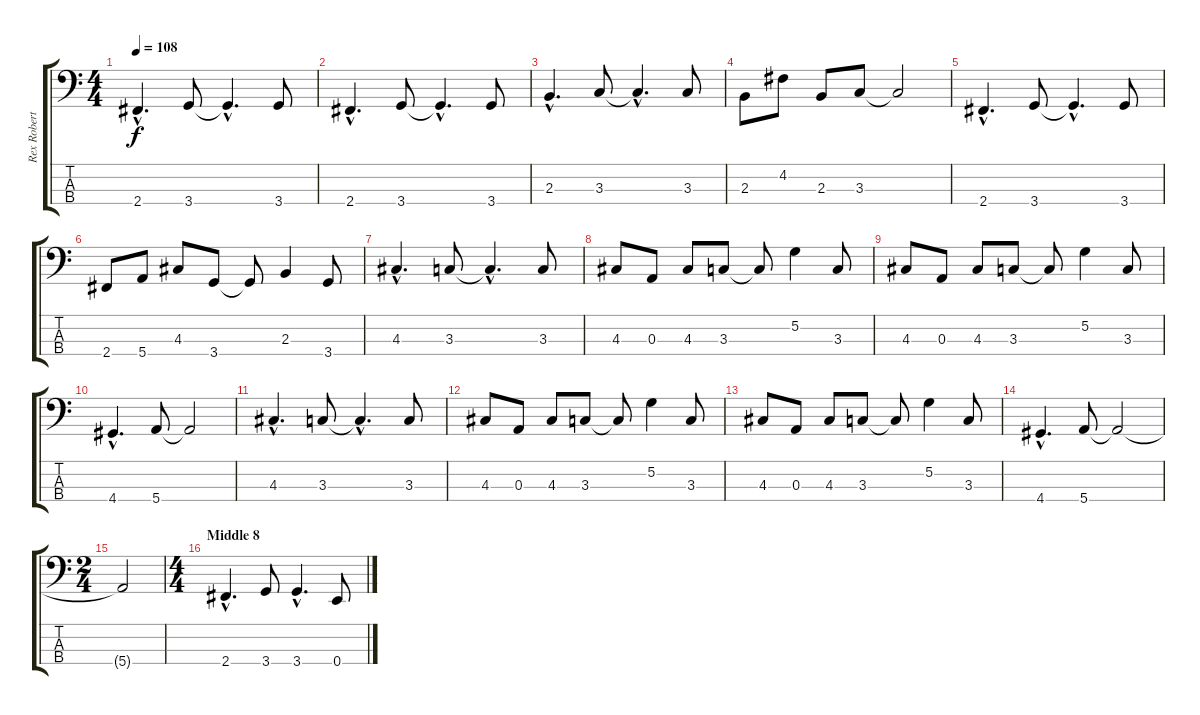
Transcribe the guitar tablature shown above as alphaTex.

\track ("Rex Robert Brown" "Rex Robert") {instrument electricbasspick}
\staff {score tabs}
\tuning (G2 D2 A1 E1) {hide}
\ts (4 4)
\tempo 108
\clef f4
\ks c
2.4{hac}.4{d dy f} 3.4.8 3.4{hac t}.4{d} 3.4.8 |
2.4{hac}.4{d} 3.4.8 3.4{hac t}.4{d} 3.4.8 |
2.3{hac}.4{d} 3.3.8 3.3{hac t}.4{d} 3.3.8 |
2.3.8 4.2.8 2.3.8 3.3.8 3.3{t}.2 |
2.4{hac}.4{d} 3.4.8 3.4{hac t}.4{d} 3.4.8 |
2.4.8 5.4.8 4.3.8 3.4.8 3.4{t}.8 2.3.4 3.4.8 |
4.3{hac}.4{d} 3.3.8 3.3{hac t}.4{d} 3.3.8 |
4.3.8 0.3.8 4.3.8 3.3.8 3.3{t}.8 5.2.4 3.3.8 |
4.3.8 0.3.8 4.3.8 3.3.8 3.3{t}.8 5.2.4 3.3.8 |
4.4{hac}.4{d} 5.4.8 5.4{t}.2 |
4.3{hac}.4{d} 3.3.8 3.3{hac t}.4{d} 3.3.8 |
4.3.8 0.3.8 4.3.8 3.3.8 3.3{t}.8 5.2.4 3.3.8 |
4.3.8 0.3.8 4.3.8 3.3.8 3.3{t}.8 5.2.4 3.3.8 |
4.4{hac}.4{d} 5.4.8 5.4{t}.2 |
\ts (2 4)
5.4{t}.2 |
\ts (4 4)
\section ("" "Middle 8")
2.4{hac}.4{d} 3.4.8 3.4{hac}.4{d} 0.4.8
